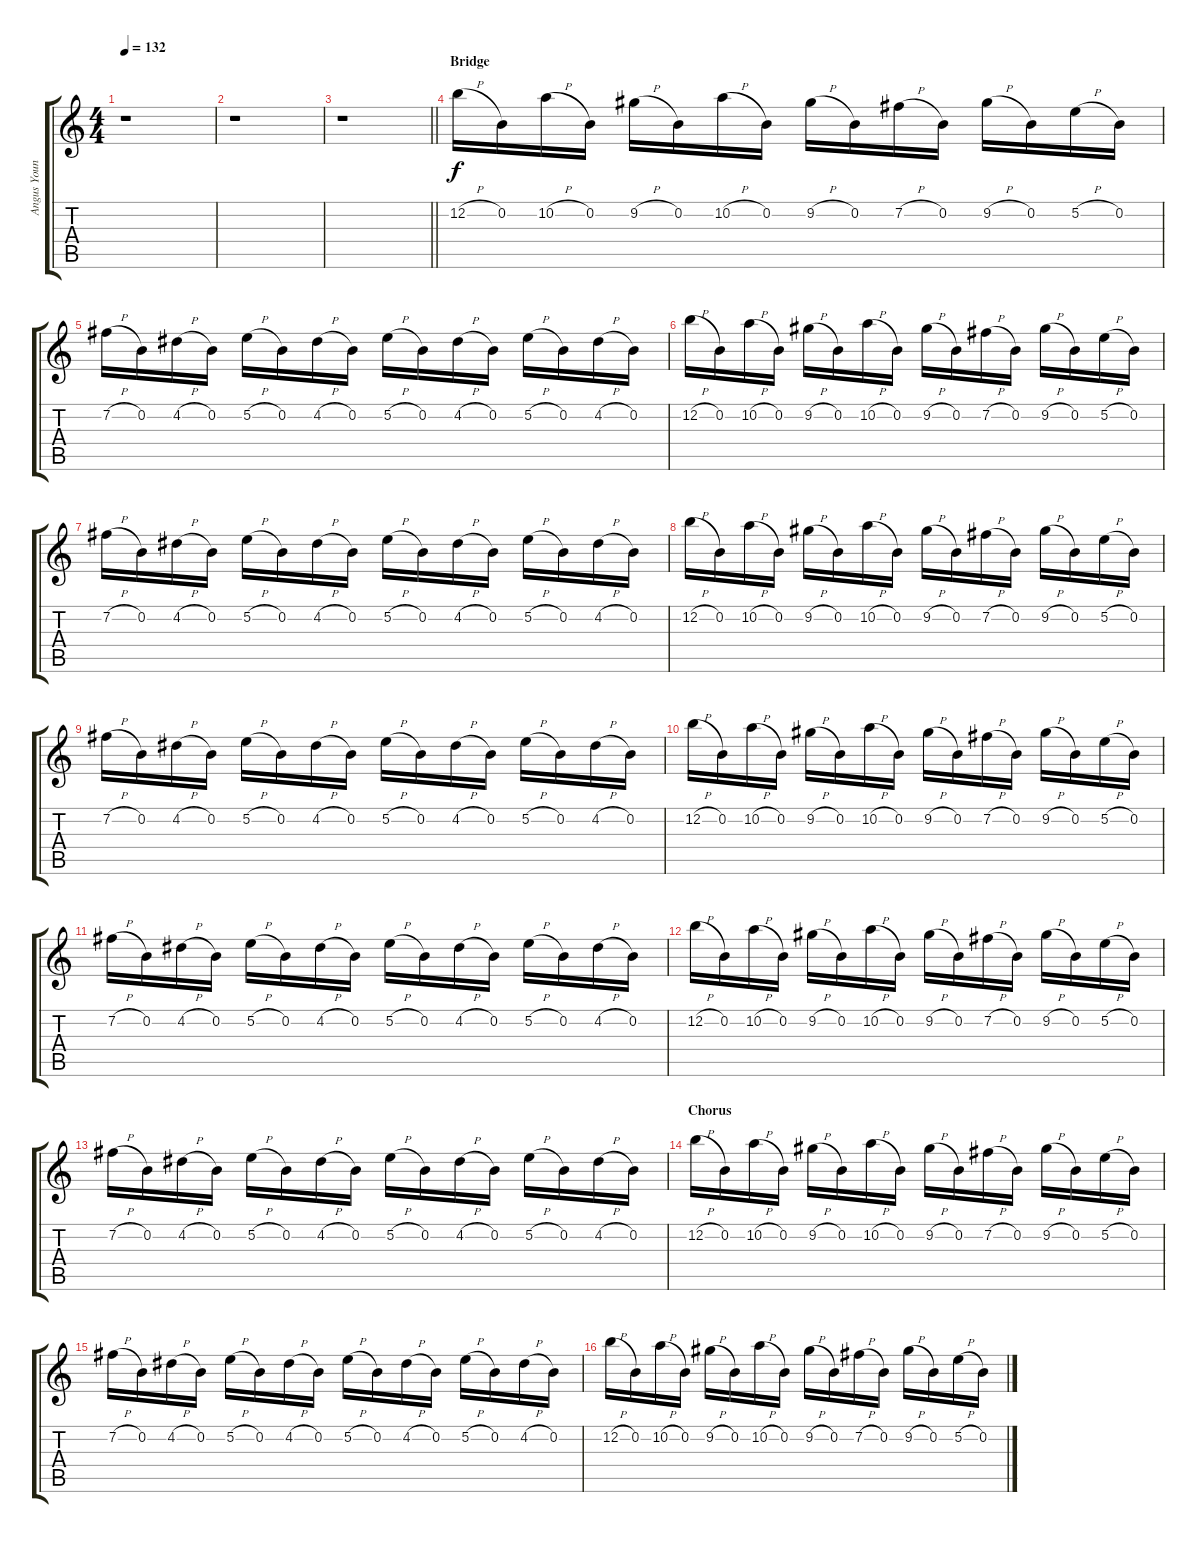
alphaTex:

\track ("Angus Young" "Angus Youn") {instrument overdrivenguitar}
\staff {score tabs}
\tuning (E4 B3 G3 D3 A2 E2) {hide}
\ts (4 4)
\tempo 132
\clef g2
\ks c
r.1{dy f} |
r.1 |
\barLineRight lightlight
r.1 |
\section ("" "Bridge")
12.2{h}.16 0.2.16 10.2{h}.16 0.2.16 9.2{h}.16 0.2.16 10.2{h}.16 0.2.16 9.2{h}.16 0.2.16 7.2{h}.16 0.2.16 9.2{h}.16 0.2.16 5.2{h}.16 0.2.16 |
7.2{h}.16 0.2.16 4.2{h}.16 0.2.16 5.2{h}.16 0.2.16 4.2{h}.16 0.2.16 5.2{h}.16 0.2.16 4.2{h}.16 0.2.16 5.2{h}.16 0.2.16 4.2{h}.16 0.2.16 |
12.2{h}.16 0.2.16 10.2{h}.16 0.2.16 9.2{h}.16 0.2.16 10.2{h}.16 0.2.16 9.2{h}.16 0.2.16 7.2{h}.16 0.2.16 9.2{h}.16 0.2.16 5.2{h}.16 0.2.16 |
7.2{h}.16 0.2.16 4.2{h}.16 0.2.16 5.2{h}.16 0.2.16 4.2{h}.16 0.2.16 5.2{h}.16 0.2.16 4.2{h}.16 0.2.16 5.2{h}.16 0.2.16 4.2{h}.16 0.2.16 |
12.2{h}.16 0.2.16 10.2{h}.16 0.2.16 9.2{h}.16 0.2.16 10.2{h}.16 0.2.16 9.2{h}.16 0.2.16 7.2{h}.16 0.2.16 9.2{h}.16 0.2.16 5.2{h}.16 0.2.16 |
7.2{h}.16 0.2.16 4.2{h}.16 0.2.16 5.2{h}.16 0.2.16 4.2{h}.16 0.2.16 5.2{h}.16 0.2.16 4.2{h}.16 0.2.16 5.2{h}.16 0.2.16 4.2{h}.16 0.2.16 |
12.2{h}.16 0.2.16 10.2{h}.16 0.2.16 9.2{h}.16 0.2.16 10.2{h}.16 0.2.16 9.2{h}.16 0.2.16 7.2{h}.16 0.2.16 9.2{h}.16 0.2.16 5.2{h}.16 0.2.16 |
7.2{h}.16 0.2.16 4.2{h}.16 0.2.16 5.2{h}.16 0.2.16 4.2{h}.16 0.2.16 5.2{h}.16 0.2.16 4.2{h}.16 0.2.16 5.2{h}.16 0.2.16 4.2{h}.16 0.2.16 |
12.2{h}.16 0.2.16 10.2{h}.16 0.2.16 9.2{h}.16 0.2.16 10.2{h}.16 0.2.16 9.2{h}.16 0.2.16 7.2{h}.16 0.2.16 9.2{h}.16 0.2.16 5.2{h}.16 0.2.16 |
7.2{h}.16 0.2.16 4.2{h}.16 0.2.16 5.2{h}.16 0.2.16 4.2{h}.16 0.2.16 5.2{h}.16 0.2.16 4.2{h}.16 0.2.16 5.2{h}.16 0.2.16 4.2{h}.16 0.2.16 |
\section ("" "Chorus")
12.2{h}.16 0.2.16 10.2{h}.16 0.2.16 9.2{h}.16 0.2.16 10.2{h}.16 0.2.16 9.2{h}.16 0.2.16 7.2{h}.16 0.2.16 9.2{h}.16 0.2.16 5.2{h}.16 0.2.16 |
7.2{h}.16 0.2.16 4.2{h}.16 0.2.16 5.2{h}.16 0.2.16 4.2{h}.16 0.2.16 5.2{h}.16 0.2.16 4.2{h}.16 0.2.16 5.2{h}.16 0.2.16 4.2{h}.16 0.2.16 |
12.2{h}.16 0.2.16 10.2{h}.16 0.2.16 9.2{h}.16 0.2.16 10.2{h}.16 0.2.16 9.2{h}.16 0.2.16 7.2{h}.16 0.2.16 9.2{h}.16 0.2.16 5.2{h}.16 0.2.16
